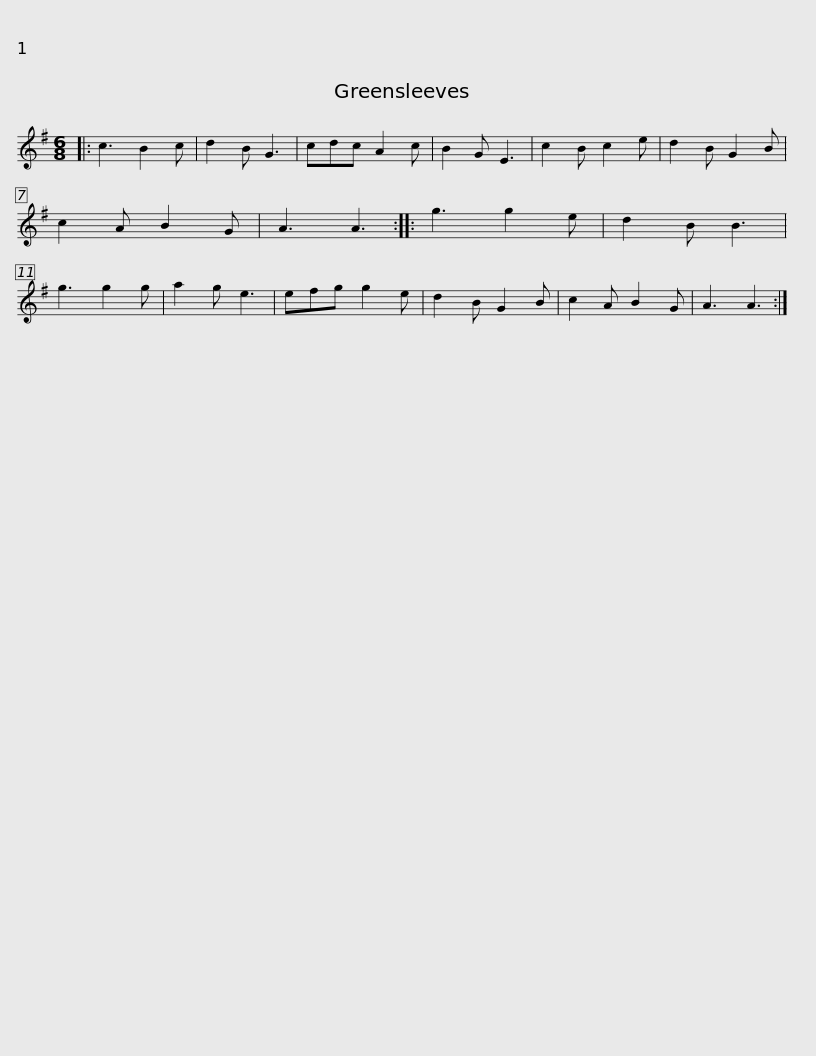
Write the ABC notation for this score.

X:1
L:1/8
M:6/8
I:linebreak $
K:G
V:1 treble
V:1
|: c3 B2 c | d2 B G3 | cdc A2 c | B2 G E3 | c2 B c2 e | %5
 d2 B G2 B | c2 A B2 G | A3 A3 :: g3 g2 e | d2 B B3 |$ %10
 g3 g2 g | a2 g e3 | efg g2 e | d2 B G2 B | c2 A B2 G | %15
 A3 A3 :| %16
